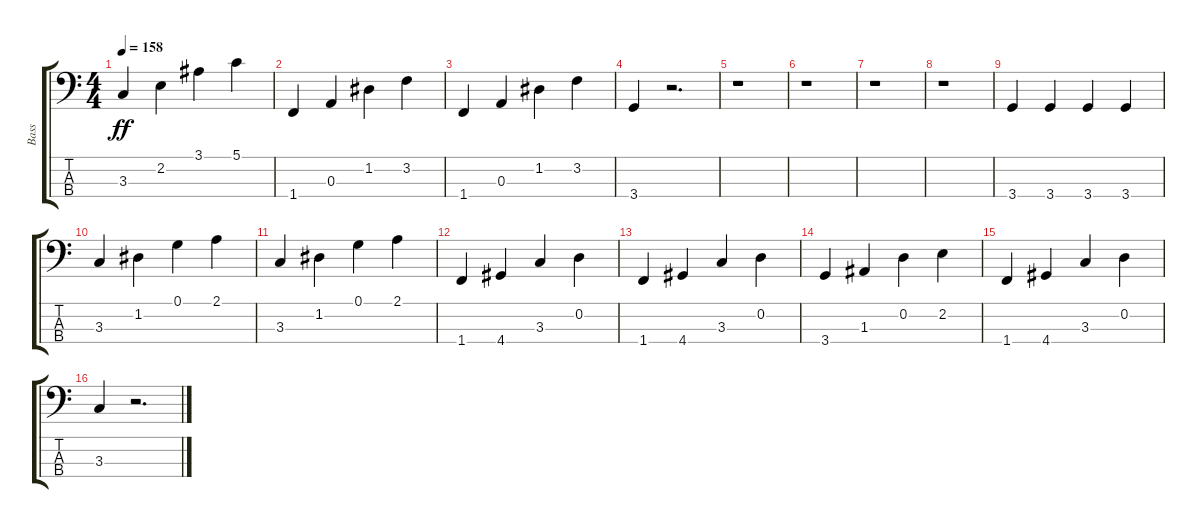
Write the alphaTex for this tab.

\track ("Bass" "Bass") {instrument acousticbass}
\staff {score tabs}
\tuning (G2 D2 A1 E1) {hide}
\ts (4 4)
\tempo 158
\clef f4
\ks c
3.3.4{dy ff} 2.2.4 3.1.4 5.1.4 |
1.4.4 0.3.4 1.2.4 3.2.4 |
1.4.4 0.3.4 1.2.4 3.2.4 |
3.4.4 r.2{d} |
r.1 |
r.1 |
r.1 |
r.1 |
3.4.4 3.4.4 3.4.4 3.4.4 |
3.3.4 1.2.4 0.1.4 2.1.4 |
3.3.4 1.2.4 0.1.4 2.1.4 |
1.4.4 4.4.4 3.3.4 0.2.4 |
1.4.4 4.4.4 3.3.4 0.2.4 |
3.4.4 1.3.4 0.2.4 2.2.4 |
1.4.4 4.4.4 3.3.4 0.2.4 |
3.3.4 r.2{d}
